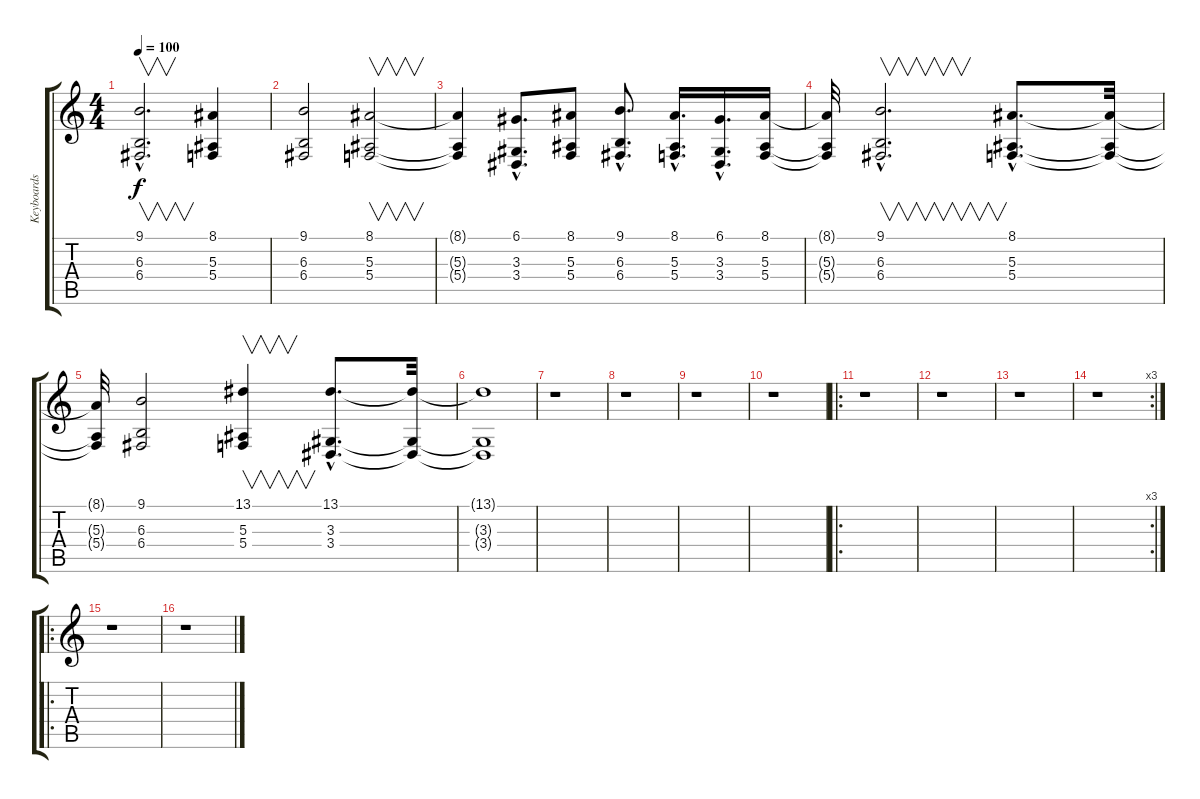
\track ("Keyboards" "Keyboards") {instrument stringensemble1}
\staff {score tabs}
\tuning (D4 A3 F3 C3 G2 D2) {hide}
\ts (4 4)
\tempo 100
\clef g2
\ks c
(9.1{hac} 6.3{hac} 6.4{hac}).2{v d dy f} (8.1 5.3 5.4).4 |
(9.1 6.3 6.4).2 (8.1 5.3 5.4).2{v} |
(8.1{t} 5.3{t} 5.4{t}).4 (6.1{hac} 3.3{hac} 3.4{hac}).8{d} (8.1 5.3 5.4).8 (9.1{hac} 6.3{hac} 6.4{hac}).8{d} (8.1{hac} 5.3{hac} 5.4{hac}).16{d} (6.1{hac} 3.3{hac} 3.4{hac}).16{d} (8.1 5.3 5.4).16 |
(8.1{t} 5.3{t} 5.4{t}).32 (9.1{hac} 6.3{hac} 6.4{hac}).2{v d} (8.1{hac} 5.3{hac} 5.4{hac}).8{d} (8.1{t} 5.3{t} 5.4{t}).32 |
(8.1{t} 5.3{t} 5.4{t}).32 (9.1 6.3 6.4).2 (13.1 5.3 5.4).4{v} (13.1{hac} 3.3{hac} 3.4{hac}).8{d} (13.1{t} 3.3{t} 3.4{t}).32 |
(13.1{t} 3.3{t} 3.4{t}).1 |
r.1 |
r.1 |
r.1 |
r.1 |
\ro
r.1 |
r.1 |
r.1 |
\rc 3
r.1 |
\ro
r.1 |
r.1
